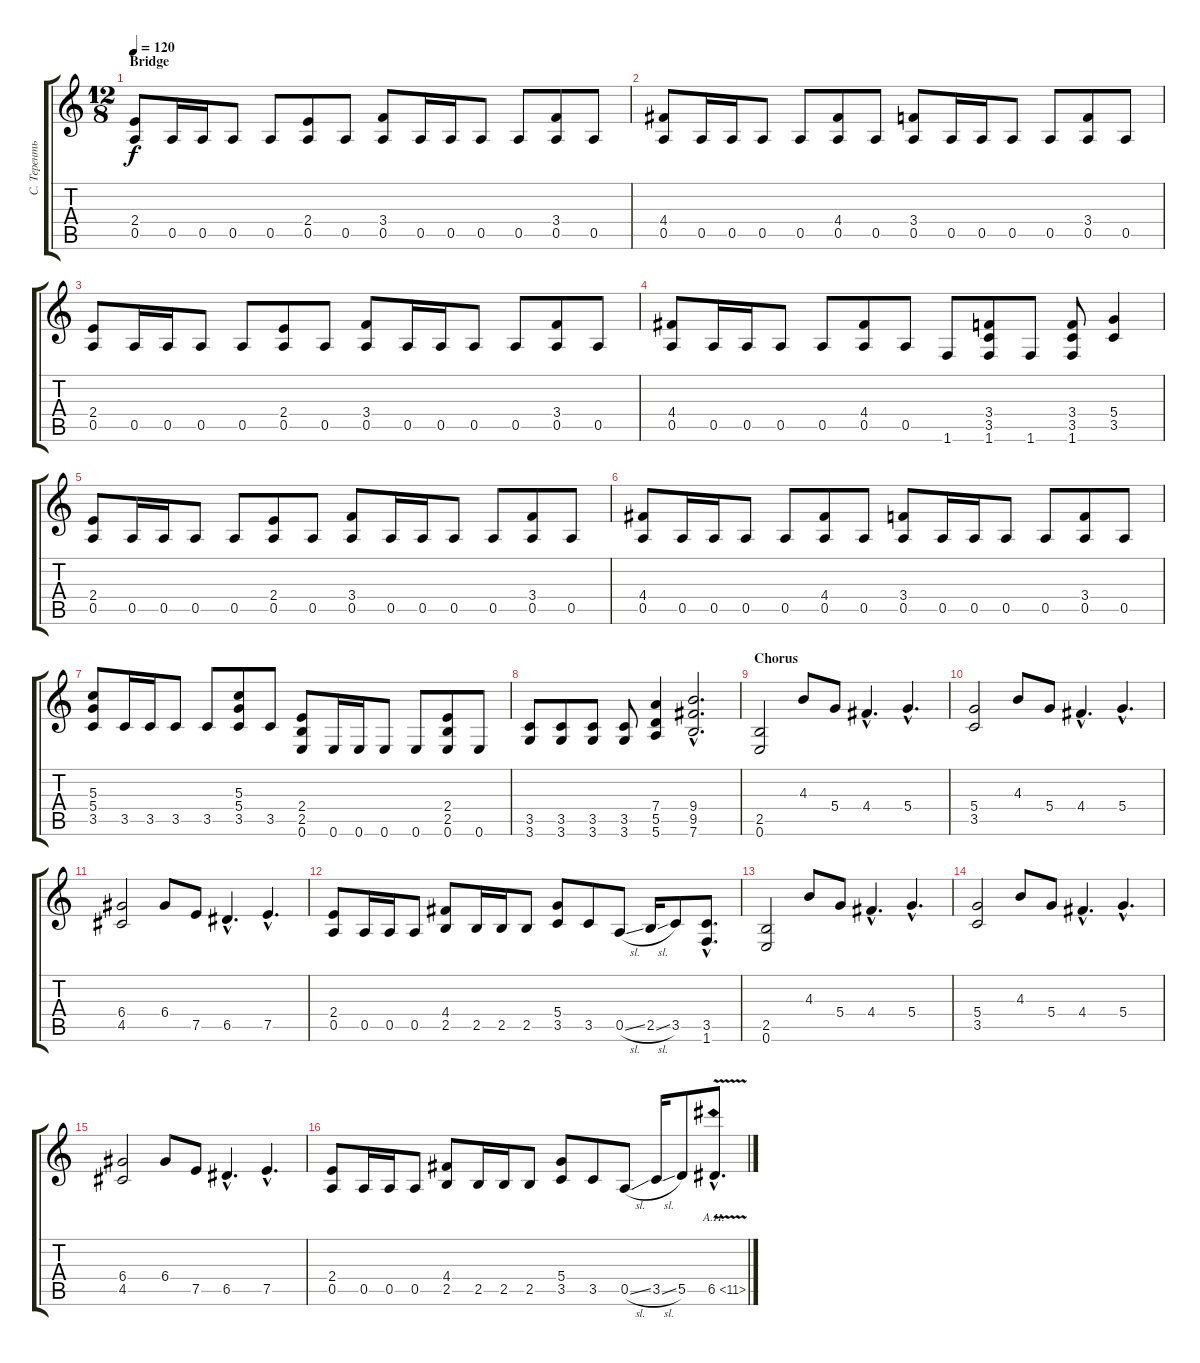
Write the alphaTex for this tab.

\track ("С. Терентьев" "С. Теренть") {instrument distortionguitar}
\staff {score tabs}
\tuning (E4 B3 G3 D3 A2 E2) {hide}
\ts (12 8)
\section ("" "Bridge")
\tempo 120
\clef g2
\ks c
(2.4 0.5).8{dy f} 0.5.16 0.5.16 0.5.8 0.5.8 (2.4 0.5).8 0.5.8 (3.4 0.5).8 0.5.16 0.5.16 0.5.8 0.5.8 (3.4 0.5).8 0.5.8 |
(4.4 0.5).8 0.5.16 0.5.16 0.5.8 0.5.8 (4.4 0.5).8 0.5.8 (3.4 0.5).8 0.5.16 0.5.16 0.5.8 0.5.8 (3.4 0.5).8 0.5.8 |
(2.4 0.5).8 0.5.16 0.5.16 0.5.8 0.5.8 (2.4 0.5).8 0.5.8 (3.4 0.5).8 0.5.16 0.5.16 0.5.8 0.5.8 (3.4 0.5).8 0.5.8 |
(4.4 0.5).8 0.5.16 0.5.16 0.5.8 0.5.8 (4.4 0.5).8 0.5.8 1.6.8 (3.4 3.5 1.6).8 1.6.8 (3.4 3.5 1.6).8 (5.4 3.5).4 |
(2.4 0.5).8 0.5.16 0.5.16 0.5.8 0.5.8 (2.4 0.5).8 0.5.8 (3.4 0.5).8 0.5.16 0.5.16 0.5.8 0.5.8 (3.4 0.5).8 0.5.8 |
(4.4 0.5).8 0.5.16 0.5.16 0.5.8 0.5.8 (4.4 0.5).8 0.5.8 (3.4 0.5).8 0.5.16 0.5.16 0.5.8 0.5.8 (3.4 0.5).8 0.5.8 |
(5.3 5.4 3.5).8 3.5.16 3.5.16 3.5.8 3.5.8 (5.3 5.4 3.5).8 3.5.8 (2.4 2.5 0.6).8 0.6.16 0.6.16 0.6.8 0.6.8 (2.4 2.5 0.6).8 0.6.8 |
(3.5 3.6).8 (3.5 3.6).8 (3.5 3.6).8 (3.5 3.6).8 (7.4 5.5 5.6).4 (9.4{hac} 9.5{hac} 7.6{hac}).2{d} |
\section ("" "Chorus")
(2.5 0.6).2 4.3.8 5.4.8 4.4{hac}.4{d} 5.4{hac}.4{d} |
(5.4 3.5).2 4.3.8 5.4.8 4.4{hac}.4{d} 5.4{hac}.4{d} |
(6.4 4.5).2 6.4.8 7.5.8 6.5{hac}.4{d} 7.5{hac}.4{d} |
(2.4 0.5).8 0.5.16 0.5.16 0.5.8 (4.4 2.5).8 2.5.16 2.5.16 2.5.8 (5.4 3.5).8 3.5.8 0.5{sl}.8 2.5{sl}.16 3.5.8 (3.5{hac} 1.6{hac}).8{d} |
(2.5 0.6).2 4.3.8 5.4.8 4.4{hac}.4{d} 5.4{hac}.4{d} |
(5.4 3.5).2 4.3.8 5.4.8 4.4{hac}.4{d} 5.4{hac}.4{d} |
(6.4 4.5).2 6.4.8 7.5.8 6.5{hac}.4{d} 7.5{hac}.4{d} |
(2.4 0.5).8 0.5.16 0.5.16 0.5.8 (4.4 2.5).8 2.5.16 2.5.16 2.5.8 (5.4 3.5).8 3.5.8 0.5{sl}.8 3.5{sl}.16 5.5.8 6.5{ah 5 v hac}.8{d}
